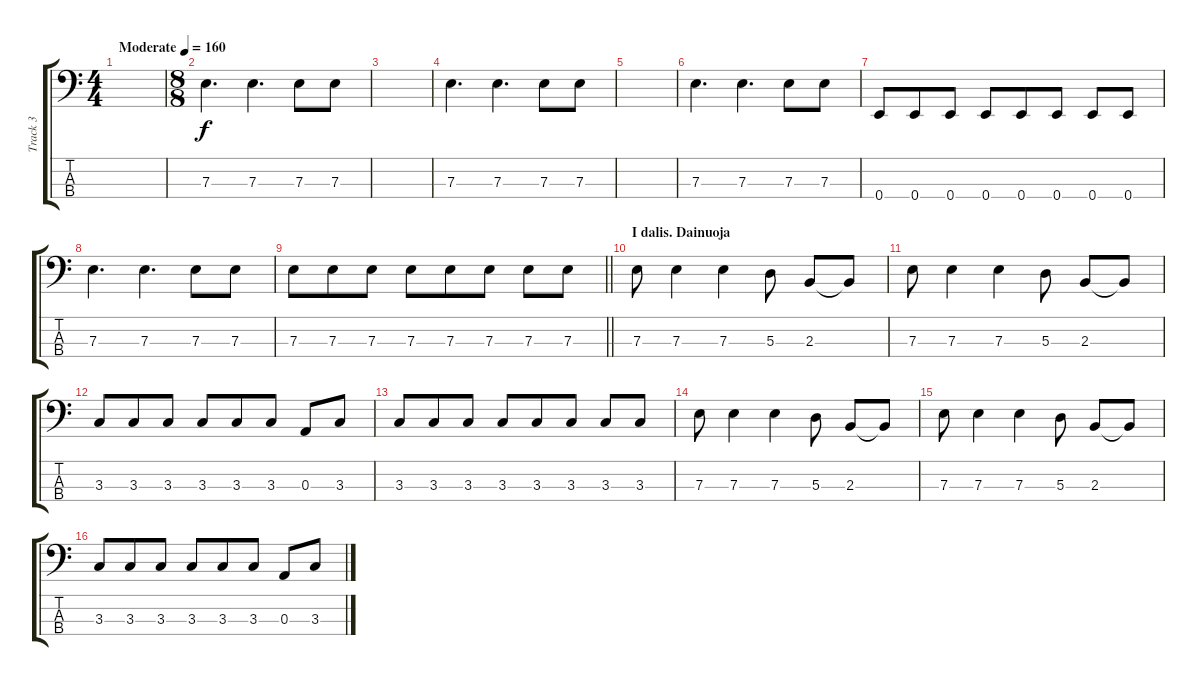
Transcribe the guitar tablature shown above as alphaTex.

\track ("Track 3" "Track 3") {instrument electricbassfinger}
\staff {score tabs}
\tuning (G2 D2 A1 E1) {hide}
\ts (4 4)
\tempo (160 "Moderate")
\clef f4
\ks c
|
\ts (8 8)
7.3.4{d} 7.3.4{d} 7.3.8 7.3.8 |
|
7.3.4{d} 7.3.4{d} 7.3.8 7.3.8 |
|
7.3.4{d} 7.3.4{d} 7.3.8 7.3.8 |
0.4.8 0.4.8 0.4.8 0.4.8 0.4.8 0.4.8 0.4.8 0.4.8 |
7.3.4{d} 7.3.4{d} 7.3.8 7.3.8 |
\barLineRight lightlight
7.3.8 7.3.8 7.3.8 7.3.8 7.3.8 7.3.8 7.3.8 7.3.8 |
\section ("" "I dalis. Dainuoja")
7.3.8 7.3.4 7.3.4 5.3.8 2.3.8 2.3{t}.8 |
7.3.8 7.3.4 7.3.4 5.3.8 2.3.8 2.3{t}.8 |
3.3.8 3.3.8 3.3.8 3.3.8 3.3.8 3.3.8 0.3.8 3.3.8 |
3.3.8 3.3.8 3.3.8 3.3.8 3.3.8 3.3.8 3.3.8 3.3.8 |
7.3.8 7.3.4 7.3.4 5.3.8 2.3.8 2.3{t}.8 |
7.3.8 7.3.4 7.3.4 5.3.8 2.3.8 2.3{t}.8 |
3.3.8 3.3.8 3.3.8 3.3.8 3.3.8 3.3.8 0.3.8 3.3.8
